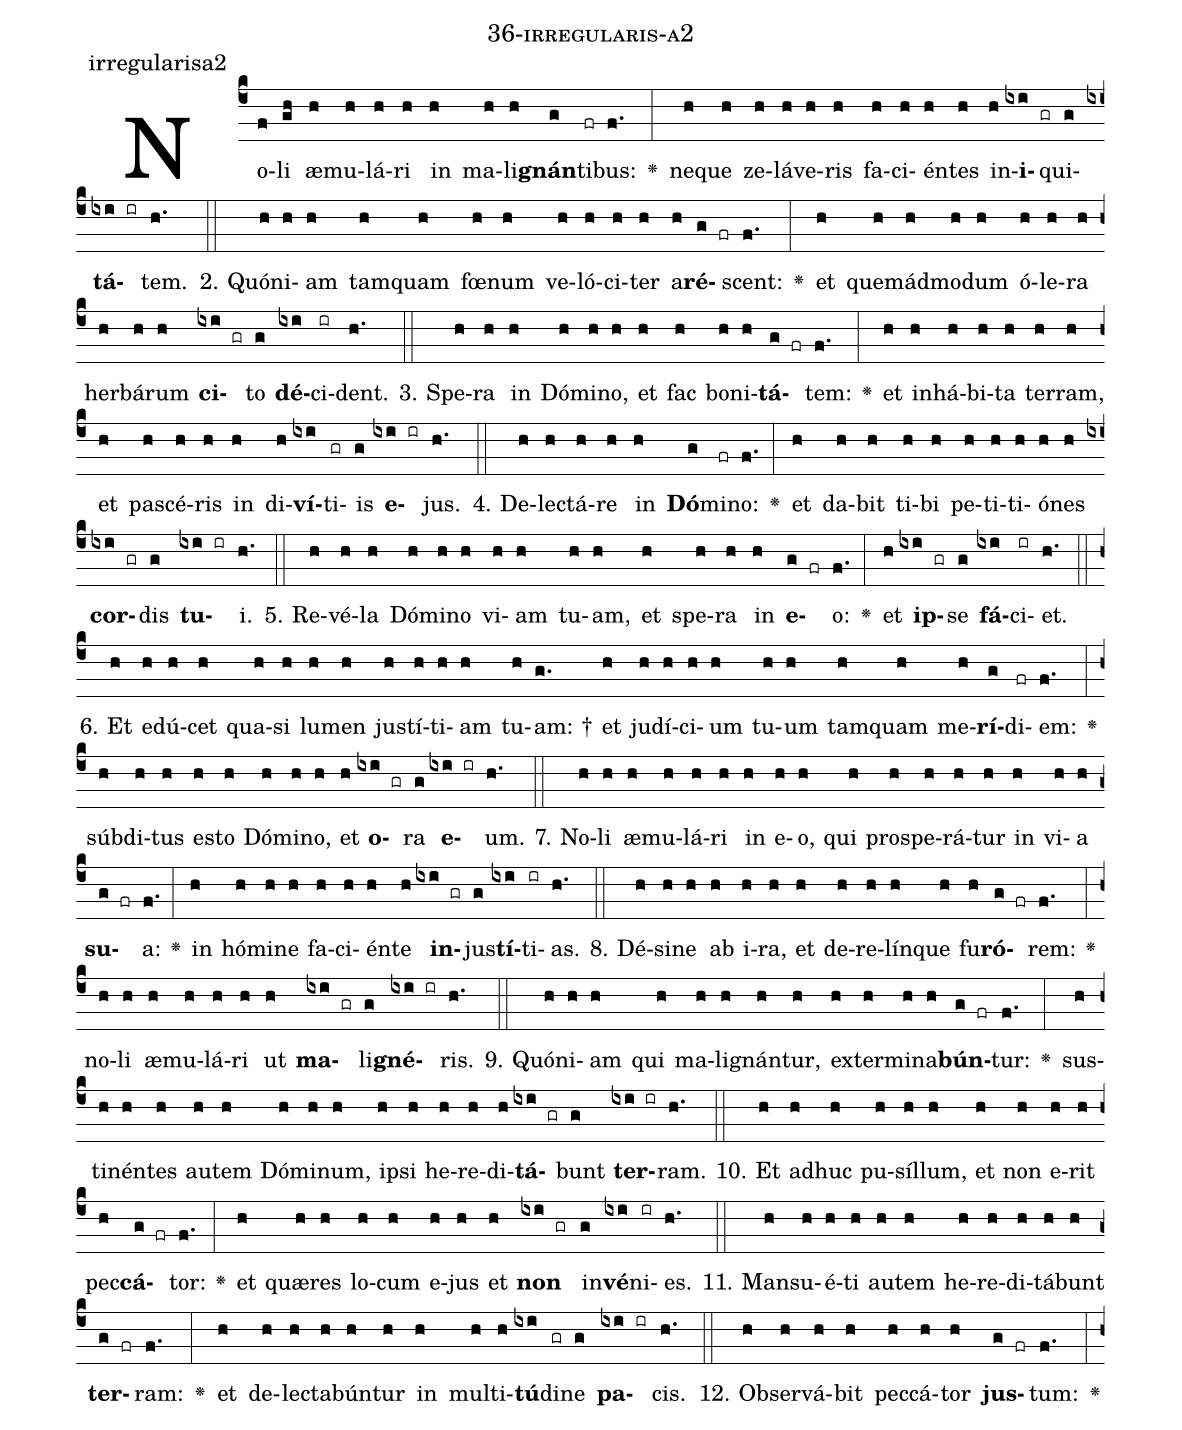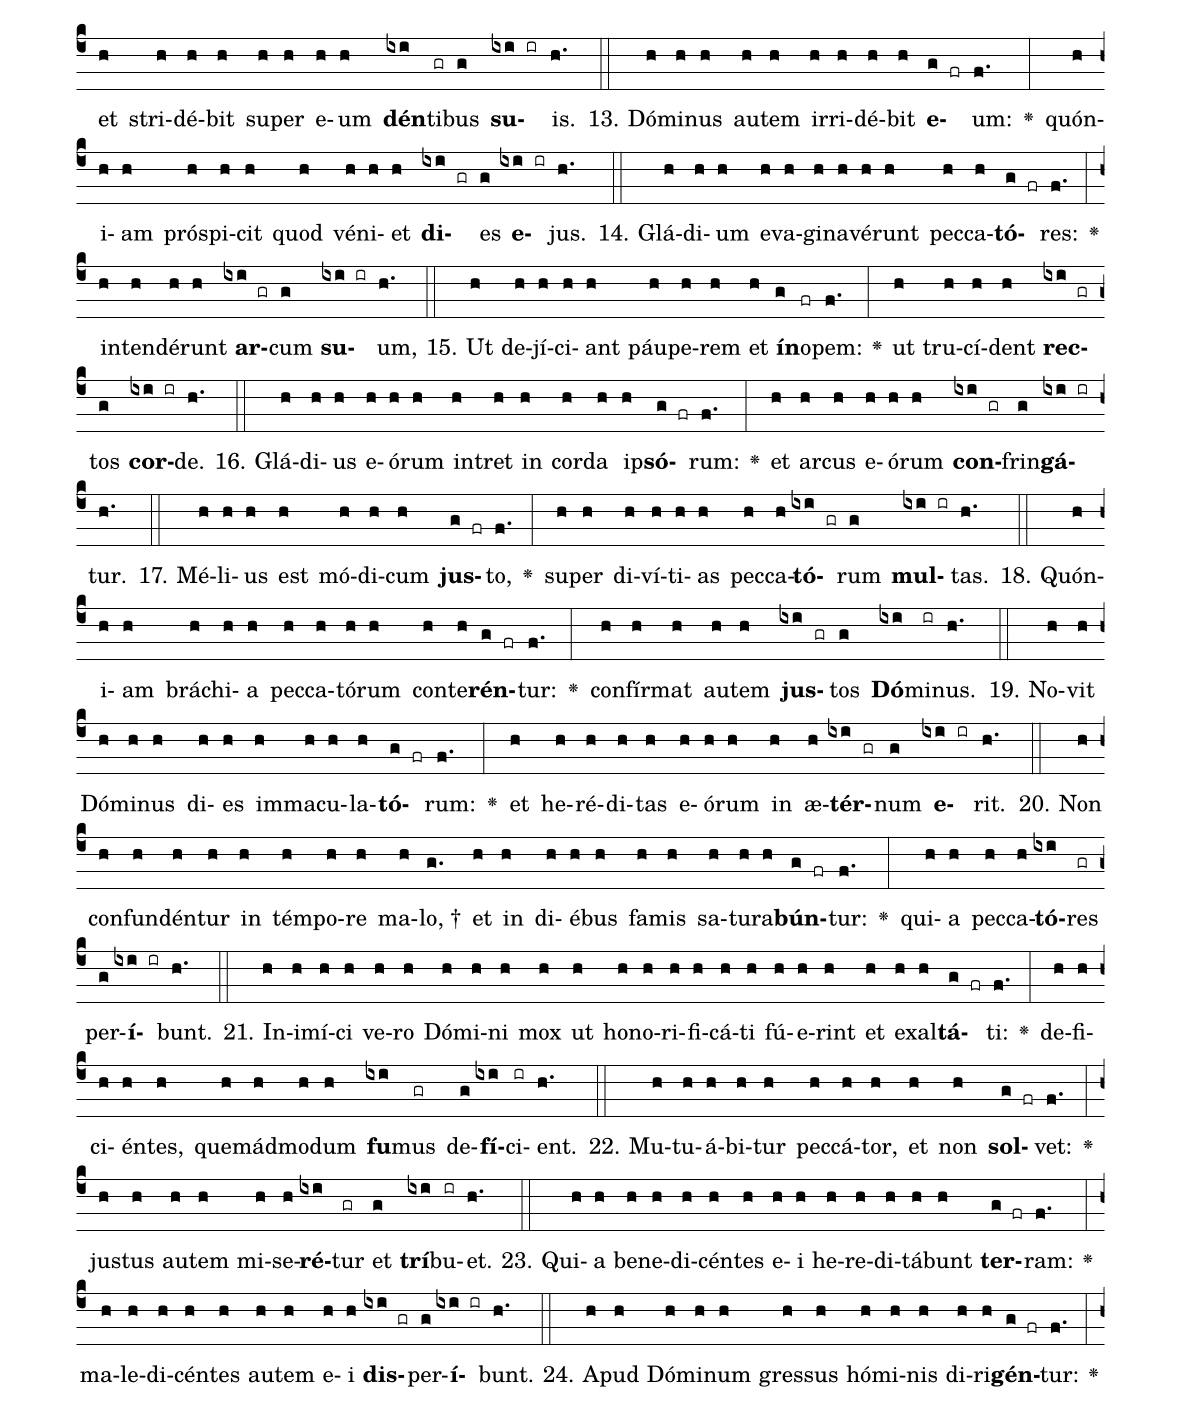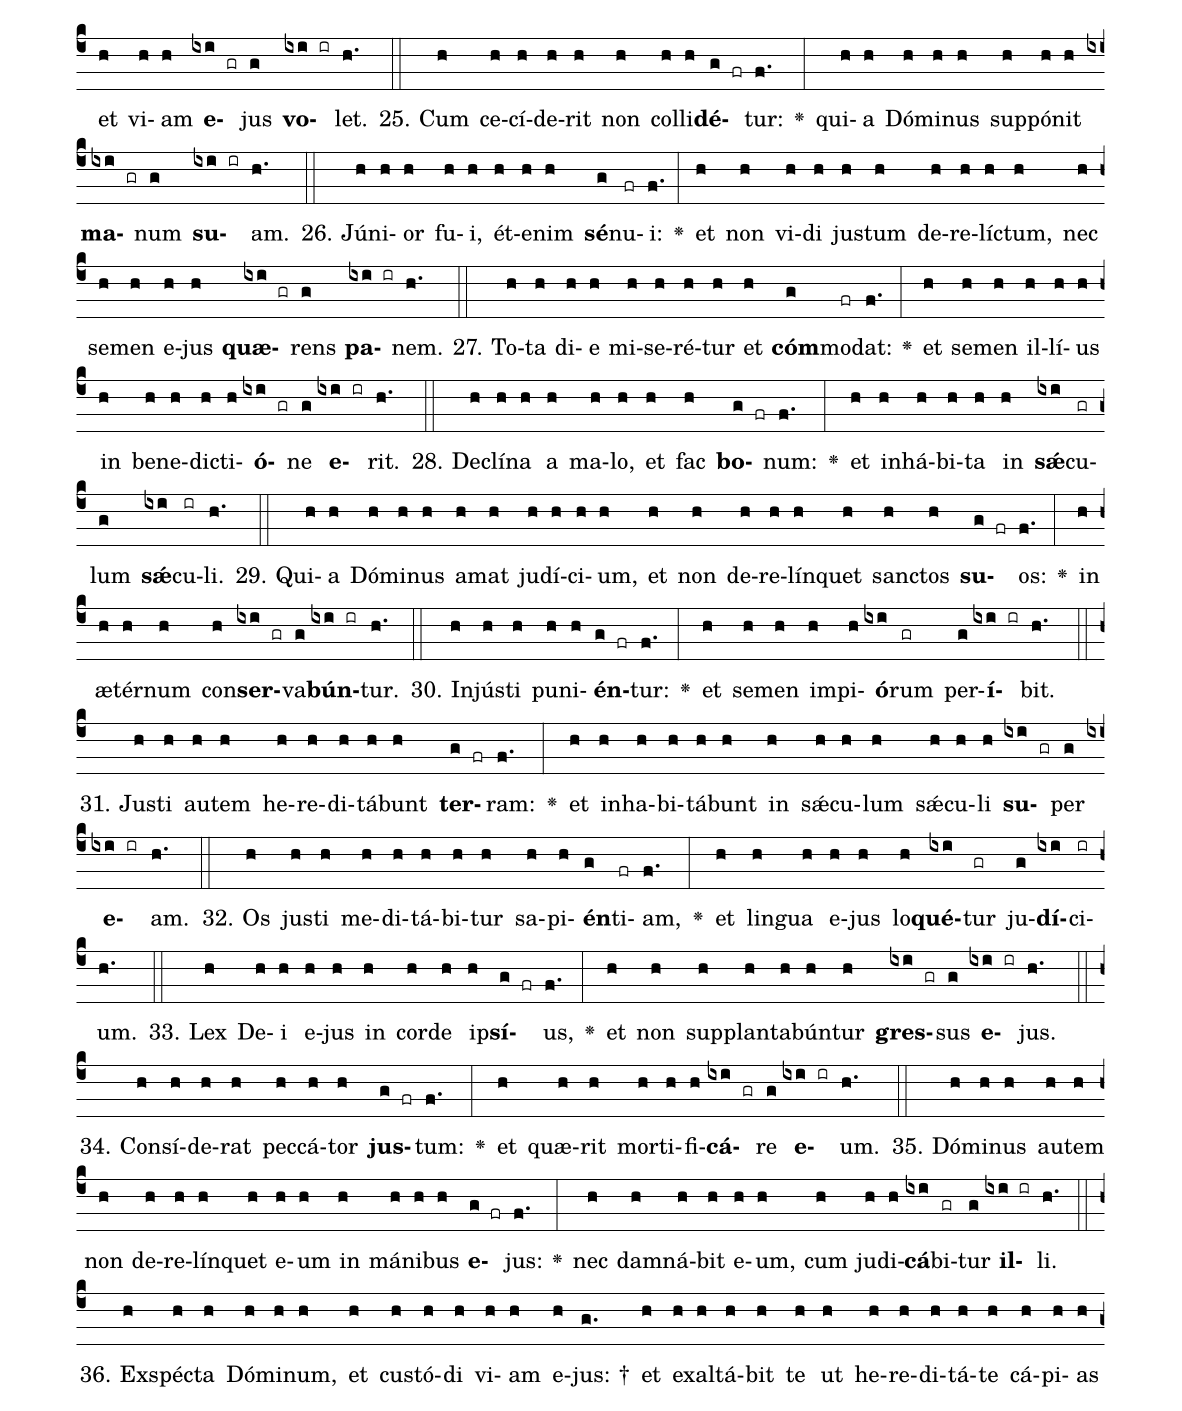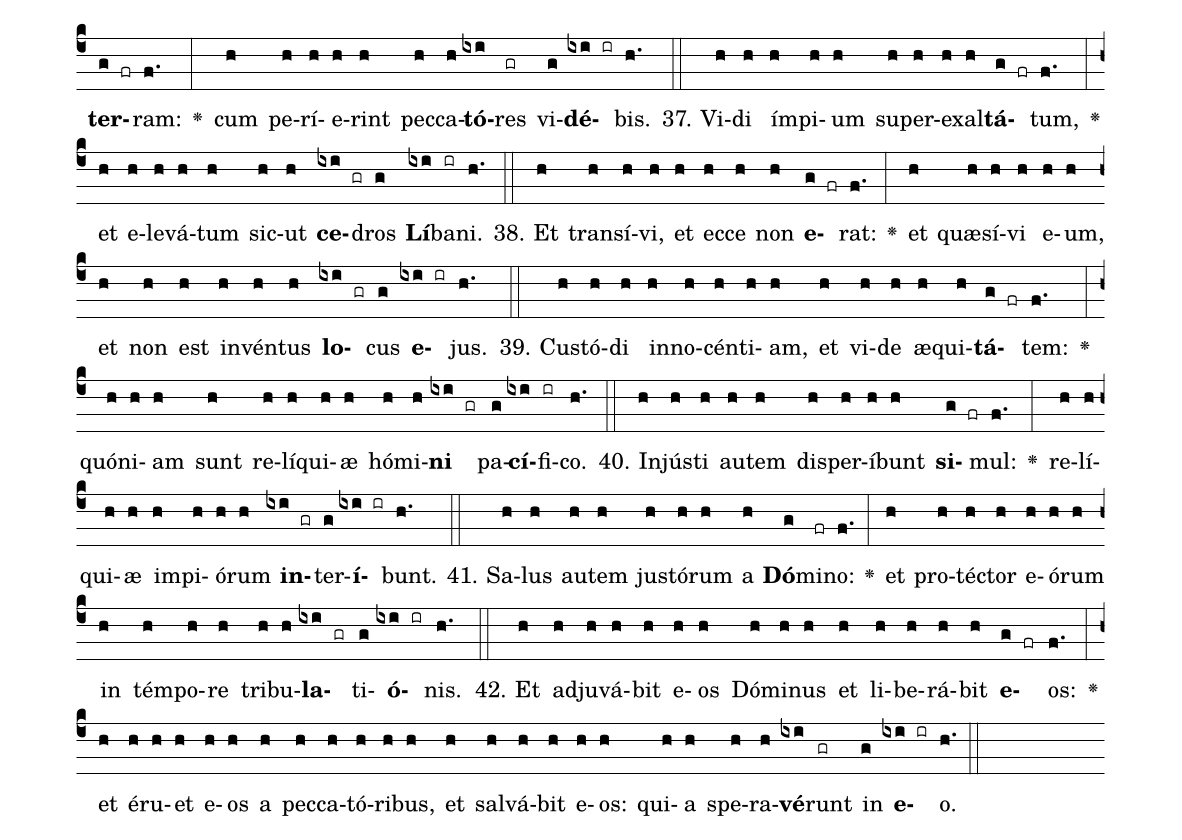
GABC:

name: 36-irregularis-a2;
annotation: irregularisa2;
%%
(c4)No(f)li(gh) æ(h)mu(h)lá(h)ri(h) in(h) ma(h)li(h)<b>gnán</b>(g)ti(fr)bus:(f.) <v>\greheightstar</v>(:) ne(h)que(h) ze(h)lá(h)ve(h)ris(h) fa(h)ci(h)én(h)tes(h) in(h)<b>i</b>(ixi gr)qui(g)<b>tá</b>(ixi ir)tem.(h.) (::)
2. Quón(h)i(h)am(h) tam(h)quam(h) fœ(h)num(h) ve(h)ló(h)ci(h)ter(h) a(h)<b>ré</b>(g fr)scent:(f.) <v>\greheightstar</v>(:) et(h) quem(h)ád(h)mo(h)dum(h) ó(h)le(h)ra(h) her(h)bá(h)rum(h) <b>ci</b>(ixi gr)to(g) <b>dé</b>(ixi)ci(ir)dent.(h.) (::)
3. Spe(h)ra(h) in(h) Dó(h)mi(h)no,(h) et(h) fac(h) bo(h)ni(h)<b>tá</b>(g fr)tem:(f.) <v>\greheightstar</v>(:) et(h) in(h)há(h)bi(h)ta(h) ter(h)ram,(h) et(h) pa(h)scé(h)ris(h) in(h) di(h)<b>ví</b>(ixi)ti(gr)is(g) <b>e</b>(ixi ir)jus.(h.) (::)
4. De(h)lec(h)tá(h)re(h) in(h) <b>Dó</b>(g)mi(fr)no:(f.) <v>\greheightstar</v>(:) et(h) da(h)bit(h) ti(h)bi(h) pe(h)ti(h)ti(h)ó(h)nes(h) <b>cor</b>(ixi gr)dis(g) <b>tu</b>(ixi ir)i.(h.) (::)
5. Re(h)vé(h)la(h) Dó(h)mi(h)no(h) vi(h)am(h) tu(h)am,(h) et(h) spe(h)ra(h) in(h) <b>e</b>(g fr)o:(f.) <v>\greheightstar</v>(:) et(h) <b>ip</b>(ixi gr)se(g) <b>fá</b>(ixi)ci(ir)et.(h.) (::)
6. Et(h) e(h)dú(h)cet(h) qua(h)si(h) lu(h)men(h) jus(h)tí(h)ti(h)am(h) tu(h)am: †(g.) et(h) ju(h)dí(h)ci(h)um(h) tu(h)um(h) tam(h)quam(h) me(h)<b>rí</b>(g)di(fr)em:(f.) <v>\greheightstar</v>(:) súb(h)di(h)tus(h) es(h)to(h) Dó(h)mi(h)no,(h) et(h) <b>o</b>(ixi gr)ra(g) <b>e</b>(ixi ir)um.(h.) (::)
7. No(h)li(h) æ(h)mu(h)lá(h)ri(h) in(h) e(h)o,(h) qui(h) pro(h)spe(h)rá(h)tur(h) in(h) vi(h)a(h) <b>su</b>(g fr)a:(f.) <v>\greheightstar</v>(:) in(h) hó(h)mi(h)ne(h) fa(h)ci(h)én(h)te(h) <b>in</b>(ixi gr)jus(g)<b>tí</b>(ixi)ti(ir)as.(h.) (::)
8. Dé(h)si(h)ne(h) ab(h) i(h)ra,(h) et(h) de(h)re(h)lín(h)que(h) fu(h)<b>ró</b>(g fr)rem:(f.) <v>\greheightstar</v>(:) no(h)li(h) æ(h)mu(h)lá(h)ri(h) ut(h) <b>ma</b>(ixi gr)li(g)<b>gné</b>(ixi ir)ris.(h.) (::)
9. Quón(h)i(h)am(h) qui(h) ma(h)li(h)gnán(h)tur,(h) ex(h)ter(h)mi(h)na(h)<b>bún</b>(g fr)tur:(f.) <v>\greheightstar</v>(:) sus(h)ti(h)nén(h)tes(h) au(h)tem(h) Dó(h)mi(h)num,(h) ip(h)si(h) he(h)re(h)di(h)<b>tá</b>(ixi gr)bunt(g) <b>ter</b>(ixi ir)ram.(h.) (::)
10. Et(h) ad(h)huc(h) pu(h)síl(h)lum,(h) et(h) non(h) e(h)rit(h) pec(h)<b>cá</b>(g fr)tor:(f.) <v>\greheightstar</v>(:) et(h) quæ(h)res(h) lo(h)cum(h) e(h)jus(h) et(h) <b>non</b>(ixi gr) in(g)<b>vé</b>(ixi)ni(ir)es.(h.) (::)
11. Man(h)su(h)é(h)ti(h) au(h)tem(h) he(h)re(h)di(h)tá(h)bunt(h) <b>ter</b>(g fr)ram:(f.) <v>\greheightstar</v>(:) et(h) de(h)lec(h)ta(h)bún(h)tur(h) in(h) mul(h)ti(h)<b>tú</b>(ixi)di(gr)ne(g) <b>pa</b>(ixi ir)cis.(h.) (::)
12. Ob(h)ser(h)vá(h)bit(h) pec(h)cá(h)tor(h) <b>jus</b>(g fr)tum:(f.) <v>\greheightstar</v>(:) et(h) stri(h)dé(h)bit(h) su(h)per(h) e(h)um(h) <b>dén</b>(ixi)ti(gr)bus(g) <b>su</b>(ixi ir)is.(h.) (::)
13. Dó(h)mi(h)nus(h) au(h)tem(h) ir(h)ri(h)dé(h)bit(h) <b>e</b>(g fr)um:(f.) <v>\greheightstar</v>(:) quón(h)i(h)am(h) pró(h)spi(h)cit(h) quod(h) vé(h)ni(h)et(h) <b>di</b>(ixi gr)es(g) <b>e</b>(ixi ir)jus.(h.) (::)
14. Glá(h)di(h)um(h) e(h)va(h)gi(h)na(h)vé(h)runt(h) pec(h)ca(h)<b>tó</b>(g fr)res:(f.) <v>\greheightstar</v>(:) in(h)ten(h)dé(h)runt(h) <b>ar</b>(ixi gr)cum(g) <b>su</b>(ixi ir)um,(h.) (::)
15. Ut(h) de(h)jí(h)ci(h)ant(h) páu(h)pe(h)rem(h) et(h) <b>ín</b>(g)o(fr)pem:(f.) <v>\greheightstar</v>(:) ut(h) tru(h)cí(h)dent(h) <b>rec</b>(ixi gr)tos(g) <b>cor</b>(ixi ir)de.(h.) (::)
16. Glá(h)di(h)us(h) e(h)ó(h)rum(h) in(h)tret(h) in(h) cor(h)da(h) ip(h)<b>só</b>(g fr)rum:(f.) <v>\greheightstar</v>(:) et(h) ar(h)cus(h) e(h)ó(h)rum(h) <b>con</b>(ixi gr)frin(g)<b>gá</b>(ixi ir)tur.(h.) (::)
17. Mé(h)li(h)us(h) est(h) mó(h)di(h)cum(h) <b>jus</b>(g fr)to,(f.) <v>\greheightstar</v>(:) su(h)per(h) di(h)ví(h)ti(h)as(h) pec(h)ca(h)<b>tó</b>(ixi gr)rum(g) <b>mul</b>(ixi ir)tas.(h.) (::)
18. Quón(h)i(h)am(h) brá(h)chi(h)a(h) pec(h)ca(h)tó(h)rum(h) con(h)te(h)<b>rén</b>(g fr)tur:(f.) <v>\greheightstar</v>(:) con(h)fír(h)mat(h) au(h)tem(h) <b>jus</b>(ixi gr)tos(g) <b>Dó</b>(ixi)mi(ir)nus.(h.) (::)
19. No(h)vit(h) Dó(h)mi(h)nus(h) di(h)es(h) im(h)ma(h)cu(h)la(h)<b>tó</b>(g fr)rum:(f.) <v>\greheightstar</v>(:) et(h) he(h)ré(h)di(h)tas(h) e(h)ó(h)rum(h) in(h) æ(h)<b>tér</b>(ixi gr)num(g) <b>e</b>(ixi ir)rit.(h.) (::)
20. Non(h) con(h)fun(h)dén(h)tur(h) in(h) tém(h)po(h)re(h) ma(h)lo, †(g.) et(h) in(h) di(h)é(h)bus(h) fa(h)mis(h) sa(h)tu(h)ra(h)<b>bún</b>(g fr)tur:(f.) <v>\greheightstar</v>(:) qui(h)a(h) pec(h)ca(h)<b>tó</b>(ixi)res(gr) per(g)<b>í</b>(ixi ir)bunt.(h.) (::)
21. In(h)i(h)mí(h)ci(h) ve(h)ro(h) Dó(h)mi(h)ni(h) mox(h) ut(h) ho(h)no(h)ri(h)fi(h)cá(h)ti(h) fú(h)e(h)rint(h) et(h) ex(h)al(h)<b>tá</b>(g fr)ti:(f.) <v>\greheightstar</v>(:) de(h)fi(h)ci(h)én(h)tes,(h) quem(h)ád(h)mo(h)dum(h) <b>fu</b>(ixi)mus(gr) de(g)<b>fí</b>(ixi)ci(ir)ent.(h.) (::)
22. Mu(h)tu(h)á(h)bi(h)tur(h) pec(h)cá(h)tor,(h) et(h) non(h) <b>sol</b>(g fr)vet:(f.) <v>\greheightstar</v>(:) jus(h)tus(h) au(h)tem(h) mi(h)se(h)<b>ré</b>(ixi)tur(gr) et(g) <b>trí</b>(ixi)bu(ir)et.(h.) (::)
23. Qui(h)a(h) be(h)ne(h)di(h)cén(h)tes(h) e(h)i(h) he(h)re(h)di(h)tá(h)bunt(h) <b>ter</b>(g fr)ram:(f.) <v>\greheightstar</v>(:) ma(h)le(h)di(h)cén(h)tes(h) au(h)tem(h) e(h)i(h) <b>dis</b>(ixi gr)per(g)<b>í</b>(ixi ir)bunt.(h.) (::)
24. A(h)pud(h) Dó(h)mi(h)num(h) gres(h)sus(h) hó(h)mi(h)nis(h) di(h)ri(h)<b>gén</b>(g fr)tur:(f.) <v>\greheightstar</v>(:) et(h) vi(h)am(h) <b>e</b>(ixi gr)jus(g) <b>vo</b>(ixi ir)let.(h.) (::)
25. Cum(h) ce(h)cí(h)de(h)rit(h) non(h) col(h)li(h)<b>dé</b>(g fr)tur:(f.) <v>\greheightstar</v>(:) qui(h)a(h) Dó(h)mi(h)nus(h) sup(h)pó(h)nit(h) <b>ma</b>(ixi gr)num(g) <b>su</b>(ixi ir)am.(h.) (::)
26. Jú(h)ni(h)or(h) fu(h)i,(h) ét(h)e(h)nim(h) <b>sé</b>(g)nu(fr)i:(f.) <v>\greheightstar</v>(:) et(h) non(h) vi(h)di(h) jus(h)tum(h) de(h)re(h)líc(h)tum,(h) nec(h) se(h)men(h) e(h)jus(h) <b>quæ</b>(ixi gr)rens(g) <b>pa</b>(ixi ir)nem.(h.) (::)
27. To(h)ta(h) di(h)e(h) mi(h)se(h)ré(h)tur(h) et(h) <b>cóm</b>(g)mo(fr)dat:(f.) <v>\greheightstar</v>(:) et(h) se(h)men(h) il(h)lí(h)us(h) in(h) be(h)ne(h)dic(h)ti(h)<b>ó</b>(ixi gr)ne(g) <b>e</b>(ixi ir)rit.(h.) (::)
28. De(h)clí(h)na(h) a(h) ma(h)lo,(h) et(h) fac(h) <b>bo</b>(g fr)num:(f.) <v>\greheightstar</v>(:) et(h) in(h)há(h)bi(h)ta(h) in(h) <b>sǽ</b>(ixi)cu(gr)lum(g) <b>sǽ</b>(ixi)cu(ir)li.(h.) (::)
29. Qui(h)a(h) Dó(h)mi(h)nus(h) a(h)mat(h) ju(h)dí(h)ci(h)um,(h) et(h) non(h) de(h)re(h)lín(h)quet(h) sanc(h)tos(h) <b>su</b>(g fr)os:(f.) <v>\greheightstar</v>(:) in(h) æ(h)tér(h)num(h) con(h)<b>ser</b>(ixi gr)va(g)<b>bún</b>(ixi ir)tur.(h.) (::)
30. In(h)jús(h)ti(h) pu(h)ni(h)<b>én</b>(g fr)tur:(f.) <v>\greheightstar</v>(:) et(h) se(h)men(h) im(h)pi(h)<b>ó</b>(ixi)rum(gr) per(g)<b>í</b>(ixi ir)bit.(h.) (::)
31. Jus(h)ti(h) au(h)tem(h) he(h)re(h)di(h)tá(h)bunt(h) <b>ter</b>(g fr)ram:(f.) <v>\greheightstar</v>(:) et(h) in(h)ha(h)bi(h)tá(h)bunt(h) in(h) sǽ(h)cu(h)lum(h) sǽ(h)cu(h)li(h) <b>su</b>(ixi gr)per(g) <b>e</b>(ixi ir)am.(h.) (::)
32. Os(h) jus(h)ti(h) me(h)di(h)tá(h)bi(h)tur(h) sa(h)pi(h)<b>én</b>(g)ti(fr)am,(f.) <v>\greheightstar</v>(:) et(h) lin(h)gua(h) e(h)jus(h) lo(h)<b>qué</b>(ixi)tur(gr) ju(g)<b>dí</b>(ixi)ci(ir)um.(h.) (::)
33. Lex(h) De(h)i(h) e(h)jus(h) in(h) cor(h)de(h) ip(h)<b>sí</b>(g fr)us,(f.) <v>\greheightstar</v>(:) et(h) non(h) sup(h)plan(h)ta(h)bún(h)tur(h) <b>gres</b>(ixi gr)sus(g) <b>e</b>(ixi ir)jus.(h.) (::)
34. Con(h)sí(h)de(h)rat(h) pec(h)cá(h)tor(h) <b>jus</b>(g fr)tum:(f.) <v>\greheightstar</v>(:) et(h) quæ(h)rit(h) mor(h)ti(h)fi(h)<b>cá</b>(ixi gr)re(g) <b>e</b>(ixi ir)um.(h.) (::)
35. Dó(h)mi(h)nus(h) au(h)tem(h) non(h) de(h)re(h)lín(h)quet(h) e(h)um(h) in(h) má(h)ni(h)bus(h) <b>e</b>(g fr)jus:(f.) <v>\greheightstar</v>(:) nec(h) dam(h)ná(h)bit(h) e(h)um,(h) cum(h) ju(h)di(h)<b>cá</b>(ixi)bi(gr)tur(g) <b>il</b>(ixi ir)li.(h.) (::)
36. Ex(h)spéc(h)ta(h) Dó(h)mi(h)num,(h) et(h) cus(h)tó(h)di(h) vi(h)am(h) e(h)jus: †(g.) et(h) ex(h)al(h)tá(h)bit(h) te(h) ut(h) he(h)re(h)di(h)tá(h)te(h) cá(h)pi(h)as(h) <b>ter</b>(g fr)ram:(f.) <v>\greheightstar</v>(:) cum(h) pe(h)rí(h)e(h)rint(h) pec(h)ca(h)<b>tó</b>(ixi)res(gr) vi(g)<b>dé</b>(ixi ir)bis.(h.) (::)
37. Vi(h)di(h) ím(h)pi(h)um(h) su(h)per(h)ex(h)al(h)<b>tá</b>(g fr)tum,(f.) <v>\greheightstar</v>(:) et(h) e(h)le(h)vá(h)tum(h) sic(h)ut(h) <b>ce</b>(ixi gr)dros(g) <b>Lí</b>(ixi)ba(ir)ni.(h.) (::)
38. Et(h) trans(h)í(h)vi,(h) et(h) ec(h)ce(h) non(h) <b>e</b>(g fr)rat:(f.) <v>\greheightstar</v>(:) et(h) quæ(h)sí(h)vi(h) e(h)um,(h) et(h) non(h) est(h) in(h)vén(h)tus(h) <b>lo</b>(ixi gr)cus(g) <b>e</b>(ixi ir)jus.(h.) (::)
39. Cus(h)tó(h)di(h) in(h)no(h)cén(h)ti(h)am,(h) et(h) vi(h)de(h) æ(h)qui(h)<b>tá</b>(g fr)tem:(f.) <v>\greheightstar</v>(:) quón(h)i(h)am(h) sunt(h) re(h)lí(h)qui(h)æ(h) hó(h)mi(h)<b>ni</b>(ixi gr) pa(g)<b>cí</b>(ixi)fi(ir)co.(h.) (::)
40. In(h)jús(h)ti(h) au(h)tem(h) dis(h)per(h)í(h)bunt(h) <b>si</b>(g fr)mul:(f.) <v>\greheightstar</v>(:) re(h)lí(h)qui(h)æ(h) im(h)pi(h)ó(h)rum(h) <b>in</b>(ixi gr)ter(g)<b>í</b>(ixi ir)bunt.(h.) (::)
41. Sa(h)lus(h) au(h)tem(h) jus(h)tó(h)rum(h) a(h) <b>Dó</b>(g)mi(fr)no:(f.) <v>\greheightstar</v>(:) et(h) pro(h)téc(h)tor(h) e(h)ó(h)rum(h) in(h) tém(h)po(h)re(h) tri(h)bu(h)<b>la</b>(ixi gr)ti(g)<b>ó</b>(ixi ir)nis.(h.) (::)
42. Et(h) ad(h)ju(h)vá(h)bit(h) e(h)os(h) Dó(h)mi(h)nus(h) et(h) li(h)be(h)rá(h)bit(h) <b>e</b>(g fr)os:(f.) <v>\greheightstar</v>(:) et(h) é(h)ru(h)et(h) e(h)os(h) a(h) pec(h)ca(h)tó(h)ri(h)bus,(h) et(h) sal(h)vá(h)bit(h) e(h)os:(h) qui(h)a(h) spe(h)ra(h)<b>vé</b>(ixi)runt(gr) in(g) <b>e</b>(ixi ir)o.(h.) (::)
